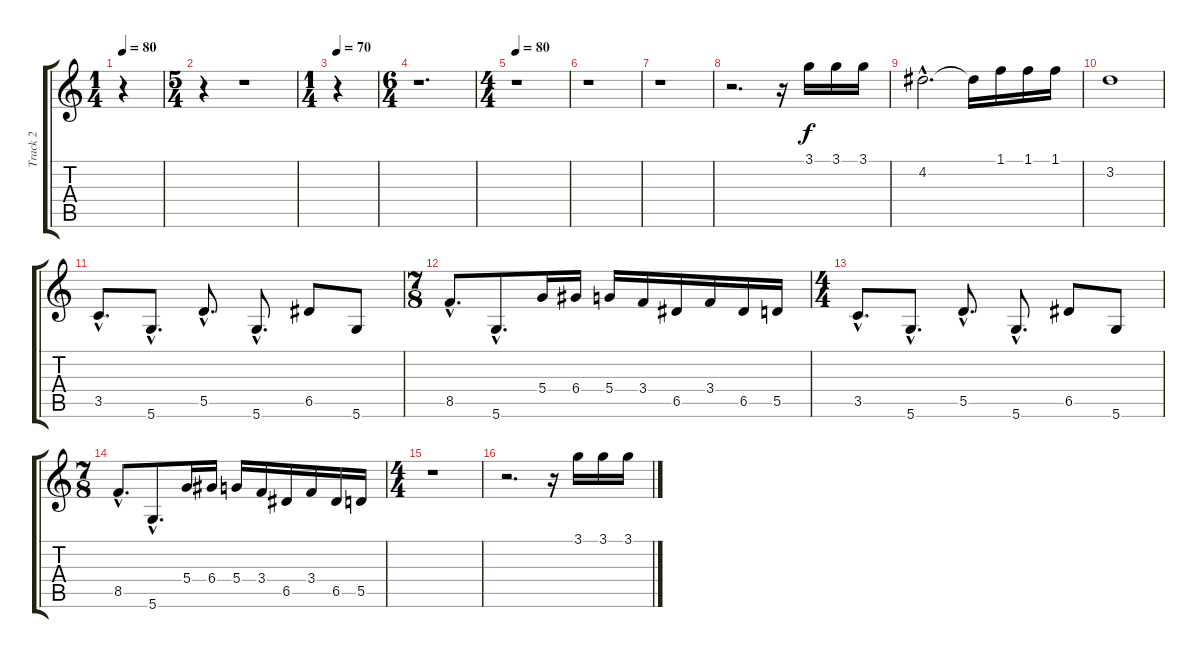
\track ("Track 2" "Track 2") {instrument overdrivenguitar}
\staff {score tabs}
\tuning (E4 B3 G3 D3 A2 D2) {hide}
\ts (1 4)
\tempo 80
\clef g2
\ks c
r.4{dy f instrument overdrivenguitar} |
\ts (5 4)
r.4 r.1 |
\ts (1 4)
\tempo 70
r.4 |
\ts (6 4)
r.1{d} |
\ts (4 4)
\tempo 80
r.1 |
r.1 |
r.1 |
r.2{d} r.16 3.1.16 3.1.16 3.1.16 |
4.2{hac}.2{d} 4.2{t}.16 1.1.16 1.1.16 1.1.16 |
3.2.1 |
3.5{hac}.8{d} 5.6{hac}.8{d} 5.5{hac}.8{d} 5.6{hac}.8{d} 6.5.8 5.6.8 |
\ts (7 8)
8.5{hac}.8{d} 5.6{hac}.8{d} 5.4.16 6.4.16 5.4.16 3.4.16 6.5.16 3.4.16 6.5.16 5.5.16 |
\ts (4 4)
3.5{hac}.8{d} 5.6{hac}.8{d} 5.5{hac}.8{d} 5.6{hac}.8{d} 6.5.8 5.6.8 |
\ts (7 8)
8.5{hac}.8{d} 5.6{hac}.8{d} 5.4.16 6.4.16 5.4.16 3.4.16 6.5.16 3.4.16 6.5.16 5.5.16 |
\ts (4 4)
r.1 |
r.2{d} r.16 3.1.16 3.1.16 3.1.16
